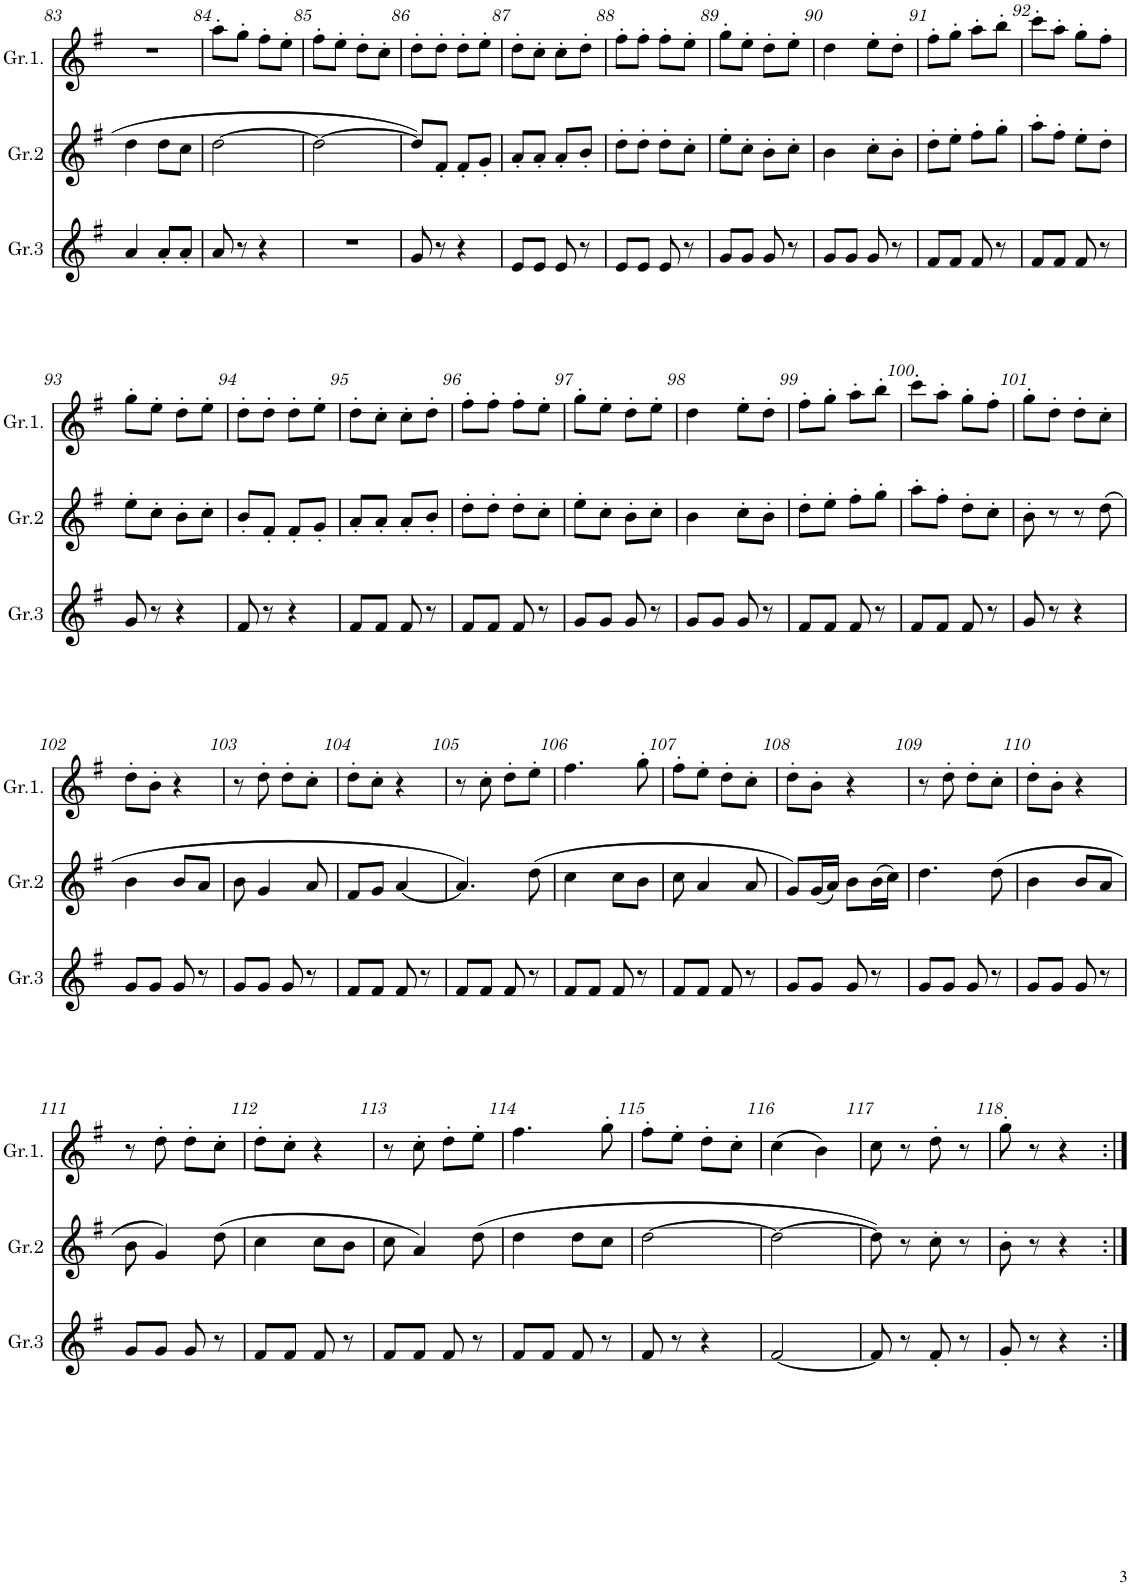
**kern	**kern	**kern
*part3	*part2	*part1
*staff3	*staff2	*staff1
*I"Gralla3	*I"Gralla2	*I"Gralla1
*I'Gr.3	*I'Gr.2	*I'Gr.1.
!!LO:PB:g=z
*clefG2	*clefG2	*clefG2
*k[f#]	*k[f#]	*k[f#]
*M2/4	*M2/4	*M2/4
=83	=83	=83
4a/	4dd\	2r
8a'/L	8dd\L	.
8a'/J	8cc\J	.
=84	=84	=84
8a/	[2dd\	8aa'\L
8r	.	8gg'\J
4r	.	8ff#'\L
.	.	8ee'\J
=85	=85	=85
2r	2dd\_	8ff#'\L
.	.	8ee'\J
.	.	8dd'\L
.	.	8cc'\J
=86	=86	=86
8g/	8dd/L]	8dd'\L
8r	8f#'/J	8dd'\J
4r	8f#'/L	8dd'\L
.	8g'/J	8ee'\J
=87	=87	=87
8e/L	8a'/L	8dd'\L
8e/J	8a'/J	8cc'\J
8e/	8a'/L	8cc'\L
8r	8b'/J	8dd'\J
=88	=88	=88
8e/L	8dd'\L	8ff#'\L
8e/J	8dd'\J	8ff#'\J
8e/	8dd'\L	8ff#'\L
8r	8cc'\J	8ee'\J
=89	=89	=89
8g/L	8ee'\L	8gg'\L
8g/J	8cc'\J	8ee'\J
8g/	8b'\L	8dd'\L
8r	8cc'\J	8ee'\J
=90	=90	=90
8g/L	4b\	4dd\
8g/J	.	.
8g/	8cc'\L	8ee'\L
8r	8b'\J	8dd'\J
=91	=91	=91
8f#/L	8dd'\L	8ff#'\L
8f#/J	8ee'\J	8gg'\J
8f#/	8ff#'\L	8aa'\L
8r	8gg'\J	8bb'\J
=92	=92	=92
8f#/L	8aa'\L	8ccc'\L
8f#/J	8ff#'\J	8aa'\J
8f#/	8ee'\L	8gg'\L
8r	8dd'\J	8ff#'\J
!!LO:LB:g=z
=93	=93	=93
8g/	8ee'\L	8gg'\L
8r	8cc'\J	8ee'\J
4r	8b'\L	8dd'\L
.	8cc'\J	8ee'\J
=94	=94	=94
8f#/	8b'/L	8dd'\L
8r	8f#'/J	8dd'\J
4r	8f#'/L	8dd'\L
.	8g'/J	8ee'\J
=95	=95	=95
8f#/L	8a'/L	8dd'\L
8f#/J	8a'/J	8cc'\J
8f#/	8a'/L	8cc'\L
8r	8b'/J	8dd'\J
=96	=96	=96
8f#/L	8dd'\L	8ff#'\L
8f#/J	8dd'\J	8ff#'\J
8f#/	8dd'\L	8ff#'\L
8r	8cc'\J	8ee'\J
=97	=97	=97
8g/L	8ee'\L	8gg'\L
8g/J	8cc'\J	8ee'\J
8g/	8b'\L	8dd'\L
8r	8cc'\J	8ee'\J
=98	=98	=98
8g/L	4b\	4dd\
8g/J	.	.
8g/	8cc'\L	8ee'\L
8r	8b'\J	8dd'\J
=99	=99	=99
8f#/L	8dd'\L	8ff#'\L
8f#/J	8ee'\J	8gg'\J
8f#/	8ff#'\L	8aa'\L
8r	8gg'\J	8bb'\J
=100	=100	=100
8f#/L	8aa'\L	8ccc'\L
8f#/J	8ff#'\J	8aa'\J
8f#/	8dd'\L	8gg'\L
8r	8cc'\J	8ff#'\J
=101	=101	=101
8g/	8b'\	8gg'\L
8r	8r	8dd'\J
4r	8r	8dd'\L
.	(8dd\	8cc'\J
!!LO:LB:g=z
=102	=102	=102
8g/L	4b\	8dd'\L
8g/J	.	8b'\J
8g/	8b/L	4r
8r	8a/J	.
=103	=103	=103
8g/L	8b\	8r
8g/J	4g/	8dd'\
8g/	.	8dd'\L
8r	8a/	8cc'\J
=104	=104	=104
8f#/L	8f#/L	8dd'\L
8f#/J	8g/J	8cc'\J
8f#/	[4a/	4r
8r	.	.
=105	=105	=105
8f#/L	4.a/])	8r
8f#/J	.	8cc'\
8f#/	.	8dd'\L
8r	(8dd\	8ee'\J
=106	=106	=106
8f#/L	4cc\	4.ff#\
8f#/J	.	.
8f#/	8cc\L	.
8r	8b\J	8gg'\
=107	=107	=107
8f#/L	8cc\	8ff#'\L
8f#/J	4a/	8ee'\J
8f#/	.	8dd'\L
8r	8a/	8cc'\J
=108	=108	=108
8g/L	8g/L)	8dd'\L
8g/J	(16g/L	8b'\J
.	16a/JJ)	.
8g/	8b\L	4r
8r	(16b\L	.
.	16cc\JJ)	.
=109	=109	=109
8g/L	4.dd\	8r
8g/J	.	8dd'\
8g/	.	8dd'\L
8r	(8dd\	8cc'\J
=110	=110	=110
8g/L	4b\	8dd'\L
8g/J	.	8b'\J
8g/	8b/L	4r
8r	8a/J	.
!!LO:LB:g=z
=111	=111	=111
8g/L	8b\	8r
8g/J	4g/)	8dd'\
8g/	.	8dd'\L
8r	(8dd\	8cc'\J
=112	=112	=112
8f#/L	4cc\	8dd'\L
8f#/J	.	8cc'\J
8f#/	8cc\L	4r
8r	8b\J	.
=113	=113	=113
8f#/L	8cc\	8r
8f#/J	4a/)	8cc'\
8f#/	.	8dd'\L
8r	(8dd\	8ee'\J
=114	=114	=114
8f#/L	4dd\	4.ff#\
8f#/J	.	.
8f#/	8dd\L	.
8r	8cc\J	8gg'\
=115	=115	=115
8f#/	[2dd\	8ff#'\L
8r	.	8ee'\J
4r	.	8dd'\L
.	.	8cc'\J
=116	=116	=116
[2f#/	2dd\_	(4cc\
.	.	4b\)
=117	=117	=117
8f#/]	8dd\])	8cc\
8r	8r	8r
8f#'/	8cc'\	8dd'\
8r	8r	8r
=118	=118	=118
8g'/	8b'\	8gg'\
8r	8r	8r
4r	4r	4r
=:|!	=:|!	=:|!
*-	*-	*-
